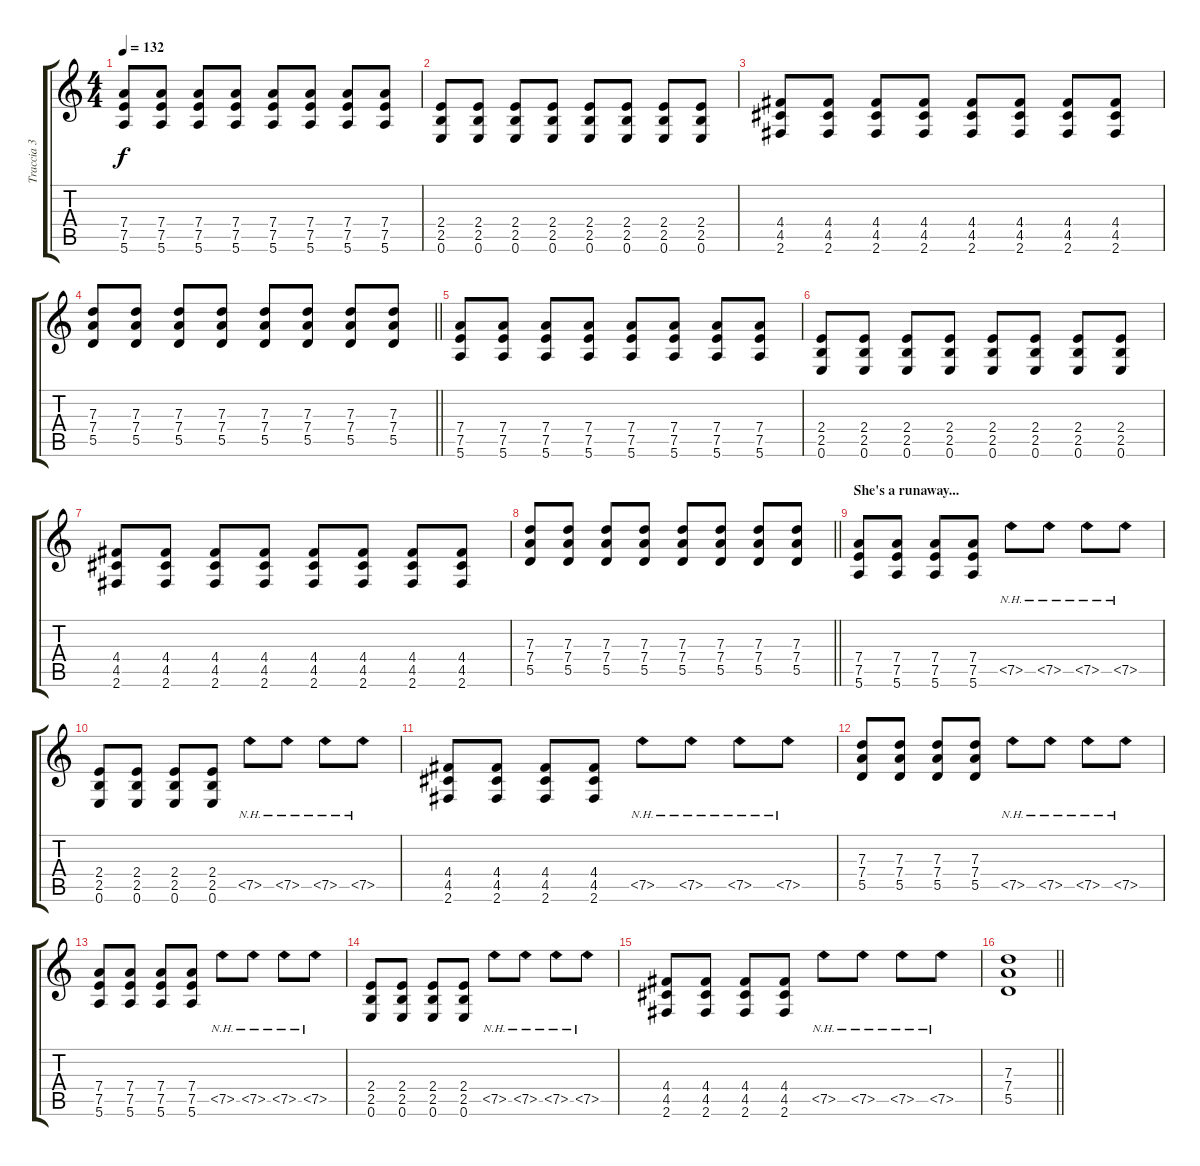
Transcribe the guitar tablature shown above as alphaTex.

\track ("Traccia 3" "Traccia 3") {instrument distortionguitar}
\staff {score tabs}
\tuning (E4 B3 G3 D3 A2 E2) {hide}
\ts (4 4)
\tempo 132
\clef g2
\ks c
(7.4 7.5 5.6).8{dy f} (7.4 7.5 5.6).8 (7.4 7.5 5.6).8 (7.4 7.5 5.6).8 (7.4 7.5 5.6).8 (7.4 7.5 5.6).8 (7.4 7.5 5.6).8 (7.4 7.5 5.6).8 |
(2.4 2.5 0.6).8 (2.4 2.5 0.6).8 (2.4 2.5 0.6).8 (2.4 2.5 0.6).8 (2.4 2.5 0.6).8 (2.4 2.5 0.6).8 (2.4 2.5 0.6).8 (2.4 2.5 0.6).8 |
(4.4 4.5 2.6).8 (4.4 4.5 2.6).8 (4.4 4.5 2.6).8 (4.4 4.5 2.6).8 (4.4 4.5 2.6).8 (4.4 4.5 2.6).8 (4.4 4.5 2.6).8 (4.4 4.5 2.6).8 |
\barLineRight lightlight
(7.3 7.4 5.5).8 (7.3 7.4 5.5).8 (7.3 7.4 5.5).8 (7.3 7.4 5.5).8 (7.3 7.4 5.5).8 (7.3 7.4 5.5).8 (7.3 7.4 5.5).8 (7.3 7.4 5.5).8 |
\section ("" "")
(7.4 7.5 5.6).8 (7.4 7.5 5.6).8 (7.4 7.5 5.6).8 (7.4 7.5 5.6).8 (7.4 7.5 5.6).8 (7.4 7.5 5.6).8 (7.4 7.5 5.6).8 (7.4 7.5 5.6).8 |
(2.4 2.5 0.6).8 (2.4 2.5 0.6).8 (2.4 2.5 0.6).8 (2.4 2.5 0.6).8 (2.4 2.5 0.6).8 (2.4 2.5 0.6).8 (2.4 2.5 0.6).8 (2.4 2.5 0.6).8 |
(4.4 4.5 2.6).8 (4.4 4.5 2.6).8 (4.4 4.5 2.6).8 (4.4 4.5 2.6).8 (4.4 4.5 2.6).8 (4.4 4.5 2.6).8 (4.4 4.5 2.6).8 (4.4 4.5 2.6).8 |
\barLineRight lightlight
(7.3 7.4 5.5).8 (7.3 7.4 5.5).8 (7.3 7.4 5.5).8 (7.3 7.4 5.5).8 (7.3 7.4 5.5).8 (7.3 7.4 5.5).8 (7.3 7.4 5.5).8 (7.3 7.4 5.5).8 |
\section ("" "She's a runaway...")
(7.4 7.5 5.6).8 (7.4 7.5 5.6).8 (7.4 7.5 5.6).8 (7.4 7.5 5.6).8 7.5{nh}.8 7.5{nh}.8 7.5{nh}.8 7.5{nh}.8 |
(2.4 2.5 0.6).8 (2.4 2.5 0.6).8 (2.4 2.5 0.6).8 (2.4 2.5 0.6).8 7.5{nh}.8 7.5{nh}.8 7.5{nh}.8 7.5{nh}.8 |
(4.4 4.5 2.6).8 (4.4 4.5 2.6).8 (4.4 4.5 2.6).8 (4.4 4.5 2.6).8 7.5{nh}.8 7.5{nh}.8 7.5{nh}.8 7.5{nh}.8 |
(7.3 7.4 5.5).8 (7.3 7.4 5.5).8 (7.3 7.4 5.5).8 (7.3 7.4 5.5).8 7.5{nh}.8 7.5{nh}.8 7.5{nh}.8 7.5{nh}.8 |
(7.4 7.5 5.6).8 (7.4 7.5 5.6).8 (7.4 7.5 5.6).8 (7.4 7.5 5.6).8 7.5{nh}.8 7.5{nh}.8 7.5{nh}.8 7.5{nh}.8 |
(2.4 2.5 0.6).8 (2.4 2.5 0.6).8 (2.4 2.5 0.6).8 (2.4 2.5 0.6).8 7.5{nh}.8 7.5{nh}.8 7.5{nh}.8 7.5{nh}.8 |
(4.4 4.5 2.6).8 (4.4 4.5 2.6).8 (4.4 4.5 2.6).8 (4.4 4.5 2.6).8 7.5{nh}.8 7.5{nh}.8 7.5{nh}.8 7.5{nh}.8 |
\barLineRight lightlight
(7.3 7.4 5.5).1
